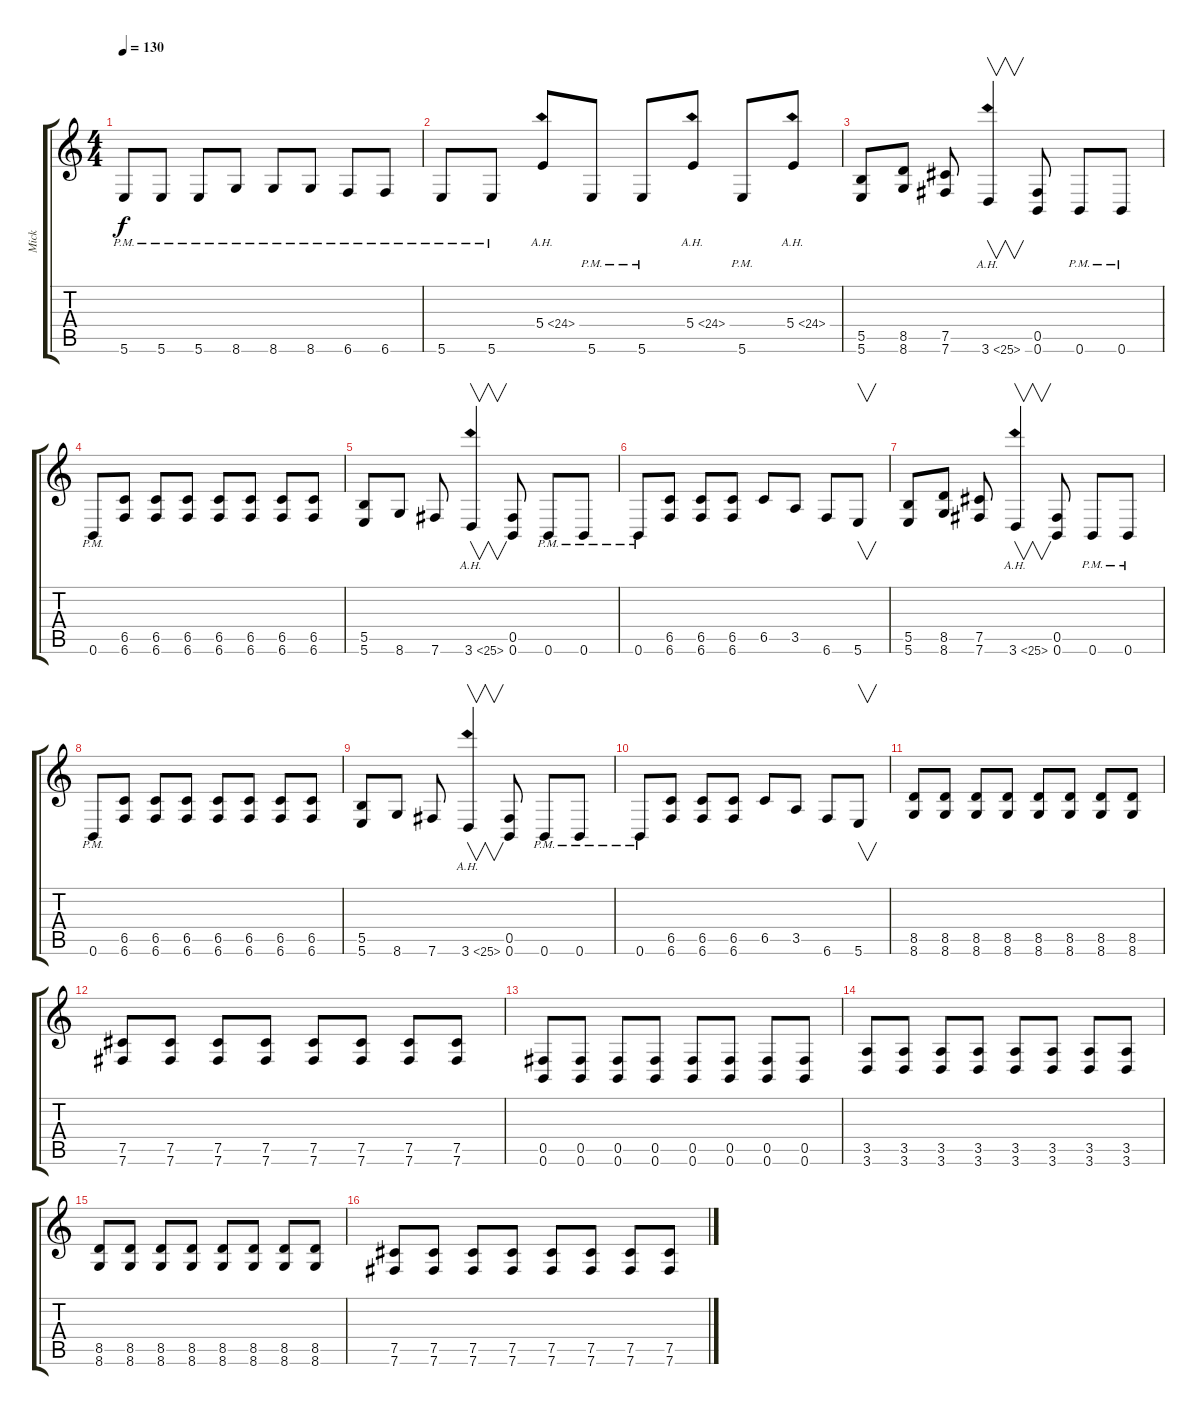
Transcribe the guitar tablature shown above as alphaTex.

\track ("Mick" "Mick") {instrument distortionguitar}
\staff {score tabs}
\tuning (Db4 Ab3 E3 B2 Gb2 B1) {hide}
\ts (4 4)
\tempo 130
\clef g2
\ks c
5.6{pm}.8{dy f} 5.6{pm}.8 5.6{pm}.8 8.6{pm}.8 8.6{pm}.8 8.6{pm}.8 6.6{pm}.8 6.6{pm}.8 |
5.6{pm}.8 5.6{pm}.8 5.4{ah 19}.8 5.6{pm}.8 5.6{pm}.8 5.4{ah 19}.8 5.6{pm}.8 5.4{ah 19}.8 |
(5.5 5.6).8 (8.5 8.6).8 (7.5 7.6).8 3.6{ah 22}.4{v} (0.5 0.6).8 0.6{pm}.8 0.6{pm}.8 |
0.6{pm}.8 (6.5 6.6).8 (6.5 6.6).8 (6.5 6.6).8 (6.5 6.6).8 (6.5 6.6).8 (6.5 6.6).8 (6.5 6.6).8 |
(5.5 5.6).8 8.6.8 7.6.8 3.6{ah 22}.4{v} (0.5 0.6).8 0.6{pm}.8 0.6{pm}.8 |
0.6{pm}.8 (6.5 6.6).8 (6.5 6.6).8 (6.5 6.6).8 6.5.8 3.5.8 6.6.8 5.6.8{v} |
(5.5 5.6).8 (8.5 8.6).8 (7.5 7.6).8 3.6{ah 22}.4{v} (0.5 0.6).8 0.6{pm}.8 0.6{pm}.8 |
0.6{pm}.8 (6.5 6.6).8 (6.5 6.6).8 (6.5 6.6).8 (6.5 6.6).8 (6.5 6.6).8 (6.5 6.6).8 (6.5 6.6).8 |
(5.5 5.6).8 8.6.8 7.6.8 3.6{ah 22}.4{v} (0.5 0.6).8 0.6{pm}.8 0.6{pm}.8 |
0.6{pm}.8 (6.5 6.6).8 (6.5 6.6).8 (6.5 6.6).8 6.5.8 3.5.8 6.6.8 5.6.8{v} |
(8.5 8.6).8 (8.5 8.6).8 (8.5 8.6).8 (8.5 8.6).8 (8.5 8.6).8 (8.5 8.6).8 (8.5 8.6).8 (8.5 8.6).8 |
(7.5 7.6).8 (7.5 7.6).8 (7.5 7.6).8 (7.5 7.6).8 (7.5 7.6).8 (7.5 7.6).8 (7.5 7.6).8 (7.5 7.6).8 |
(0.5 0.6).8 (0.5 0.6).8 (0.5 0.6).8 (0.5 0.6).8 (0.5 0.6).8 (0.5 0.6).8 (0.5 0.6).8 (0.5 0.6).8 |
(3.5 3.6).8 (3.5 3.6).8 (3.5 3.6).8 (3.5 3.6).8 (3.5 3.6).8 (3.5 3.6).8 (3.5 3.6).8 (3.5 3.6).8 |
(8.5 8.6).8 (8.5 8.6).8 (8.5 8.6).8 (8.5 8.6).8 (8.5 8.6).8 (8.5 8.6).8 (8.5 8.6).8 (8.5 8.6).8 |
(7.5 7.6).8 (7.5 7.6).8 (7.5 7.6).8 (7.5 7.6).8 (7.5 7.6).8 (7.5 7.6).8 (7.5 7.6).8 (7.5 7.6).8
